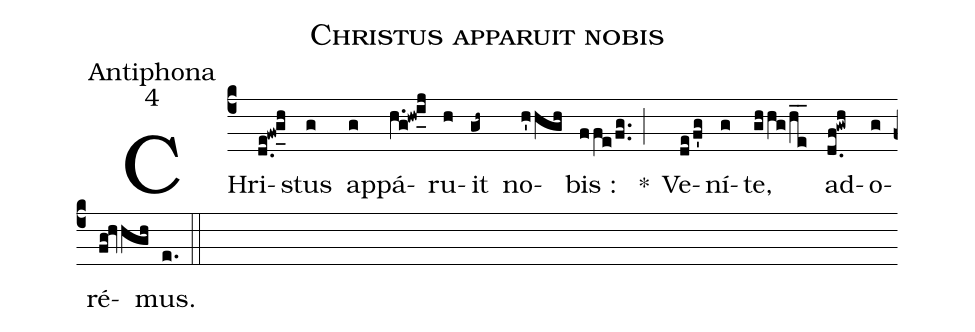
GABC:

name:Christus apparuit nobis;
office-part:Antiphona;
mode:4;
%%
(c4) CHri(d.e!fw!g_[uh:l]h)stus(g) ap(g)pá(h.g!hw!i_[uh:l]j)ru(h)it(gh~) no(h'hgh)bis :(ffe/fg..) <clear>*(;) Ve(de/f'g)ní(g)te,(ghhg/he__) ad(d.0f!gwh)o(g)ré(fg!hvhgh)mus.(e.) (::)
